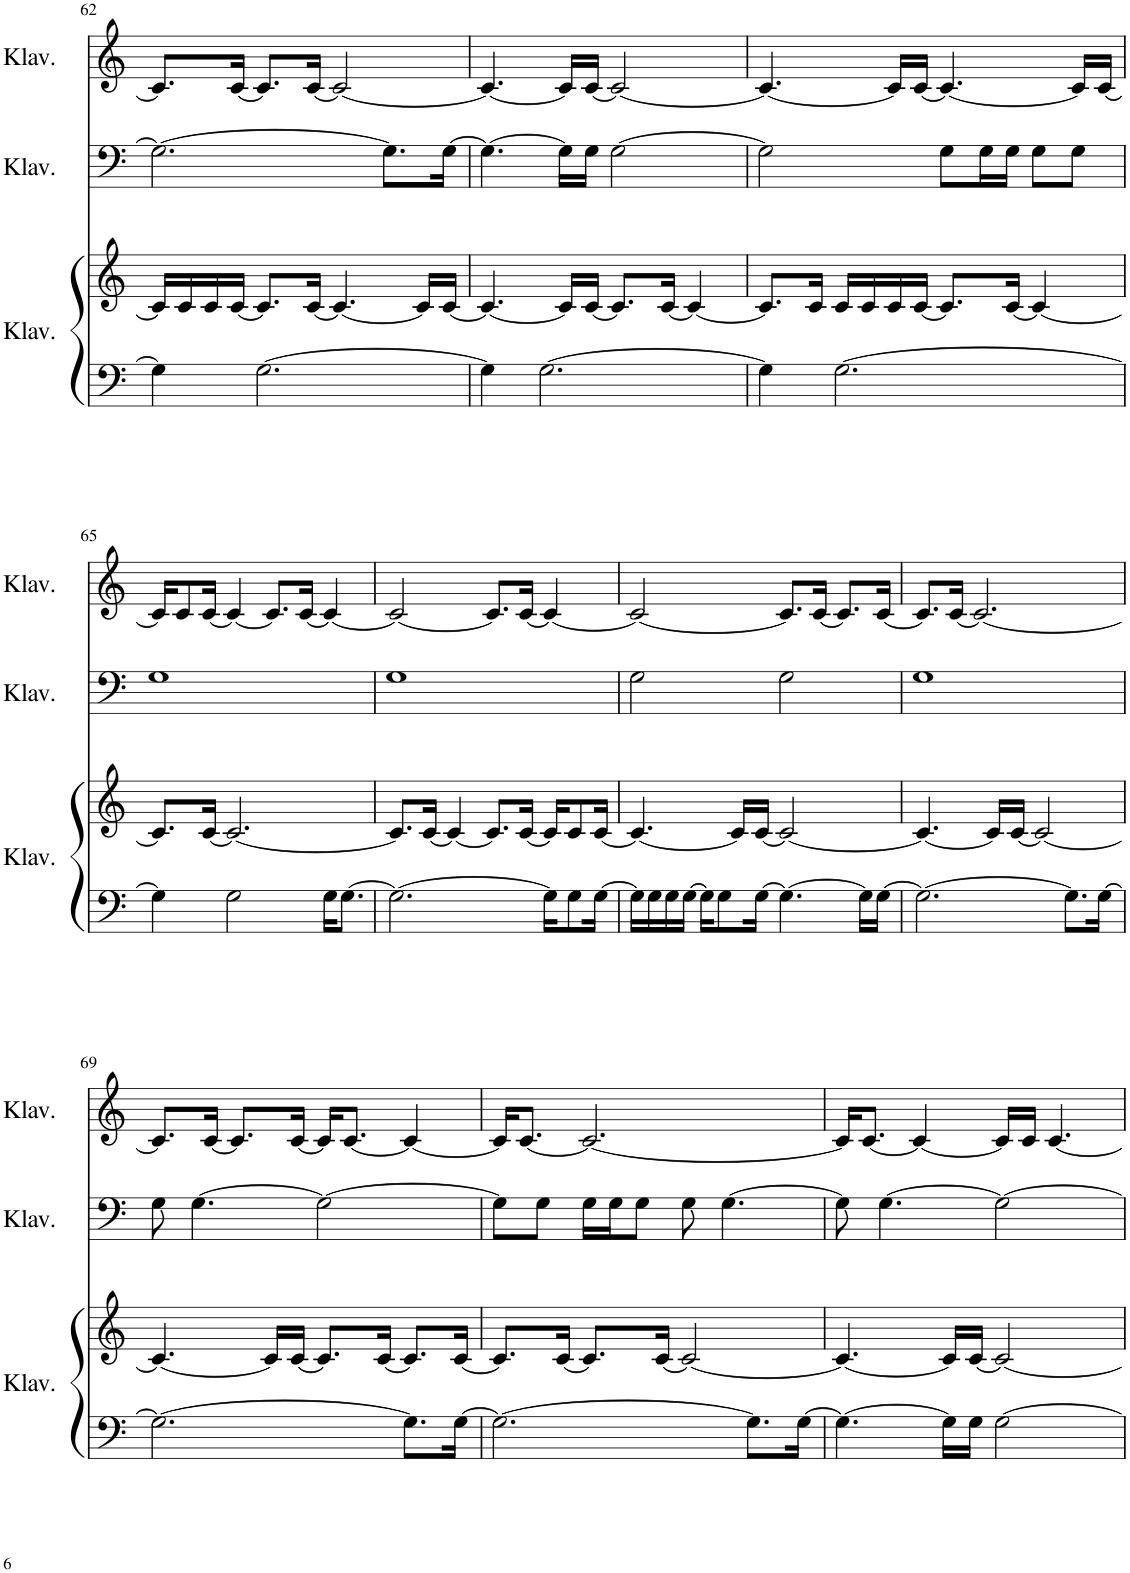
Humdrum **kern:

**kern	**kern	**kern	**kern
*part3	*part3	*part2	*part1
*staff4	*staff3	*staff2	*staff1
*I"Klavier	*	*I"Klavier	*I"Klavier
*I'Klav.	*	*I'Klav.	*I'Klav.
!!LO:PB:g=z
*clefF4	*clefG2	*clefF4	*clefG2
*k[]	*k[]	*k[]	*k[]
*M4/4	*M4/4	*M4/4	*M4/4
=62	=62	=62	=62
4G\]	16c/LL]	2.G\_	8.c/L]
.	16c/	.	.
.	16c/	.	.
.	[16c/JJ	.	[16c/Jk
[2.G\	8.c/L]	.	8.c/L]
.	[16c/Jk	.	[16c/Jk
.	4.c/_	.	2c/_
.	.	8.G\L]	.
.	16c/LL]	.	.
.	[16c/JJ	[16G\Jk	.
=63	=63	=63	=63
4G\]	4.c/_	4.G\_	4.c/_
[2.G\	.	.	.
.	16c/LL]	16G\LL]	16c/LL]
.	[16c/JJ	16G\JJ	[16c/JJ
.	8.c/L]	[2G\	2c/_
.	[16c/Jk	.	.
.	4c/_	.	.
=64	=64	=64	=64
4G\]	8.c/L]	2G\]	4.c/_
.	16c/Jk	.	.
[2.G\	16c/LL	.	.
.	16c/	.	.
.	16c/	.	16c/LL]
.	[16c/JJ	.	[16c/JJ
.	8.c/L]	8G\L	4.c/_
.	.	16G\L	.
.	[16c/Jk	16G\JJ	.
.	4c/_	8G\L	.
.	.	8G\J	16c/LL]
.	.	.	[16c/JJ
!!LO:LB:g=z
=65	=65	=65	=65
4G\]	8.c/L]	1G	16c/KL]
.	.	.	8c/
.	[16c/Jk	.	[16c/Jk
2G\	2.c/_	.	4c/_
.	.	.	8.c/L]
.	.	.	[16c/Jk
16G\KL	.	.	4c/_
[8.G\J	.	.	.
=66	=66	=66	=66
2.G\_	8.c/L]	1G	2c/_
.	[16c/Jk	.	.
.	4c/_	.	.
.	8.c/L]	.	8.c/L]
.	[16c/Jk	.	[16c/Jk
16G\KL]	16c/KL]	.	4c/_
8G\	8c/	.	.
[16G\Jk	[16c/Jk	.	.
=67	=67	=67	=67
16G\LL]	4.c/_	2G\	2c/_
16G\	.	.	.
16G\	.	.	.
[16G\JJ	.	.	.
16G\KL]	.	.	.
8G\	.	.	.
.	16c/LL]	.	.
[16G\Jk	[16c/JJ	.	.
4.G\_	2c/_	2G\	8.c/L]
.	.	.	[16c/Jk
.	.	.	8.c/L]
16G\LL]	.	.	.
[16G\JJ	.	.	[16c/Jk
=68	=68	=68	=68
2.G\_	4.c/_	1G	8.c/L]
.	.	.	[16c/Jk
.	.	.	2.c/_
.	16c/LL]	.	.
.	[16c/JJ	.	.
.	2c/_	.	.
8.G\L]	.	.	.
[16G\Jk	.	.	.
!!LO:LB:g=z
=69	=69	=69	=69
2.G\_	4.c/_	8G\	8.c/L]
.	.	[4.G\	.
.	.	.	[16c/Jk
.	.	.	8.c/L]
.	16c/LL]	.	.
.	[16c/JJ	.	[16c/Jk
.	8.c/L]	2G\_	16c/KL]
.	.	.	[8.c/J
.	[16c/Jk	.	.
8.G\L]	8.c/L]	.	4c/_
[16G\Jk	[16c/Jk	.	.
=70	=70	=70	=70
2.G\_	8.c/L]	8G\L]	16c/KL]
.	.	.	[8.c/J
.	.	8G\J	.
.	[16c/Jk	.	.
.	8.c/L]	16G\LL	2.c/_
.	.	16G\J	.
.	.	8G\J	.
.	[16c/Jk	.	.
.	2c/_	8G\	.
.	.	[4.G\	.
8.G\L]	.	.	.
[16G\Jk	.	.	.
=71	=71	=71	=71
4.G\_	4.c/_	8G\]	16c/KL]
.	.	.	[8.c/J
.	.	[4.G\	.
.	.	.	4c/_
16G\LL]	16c/LL]	.	.
16G\JJ	[16c/JJ	.	.
[2G\	2c/_	2G\_	16c/LL]
.	.	.	16c/JJ
.	.	.	[4.c/
=	=	=	=
*-	*-	*-	*-
